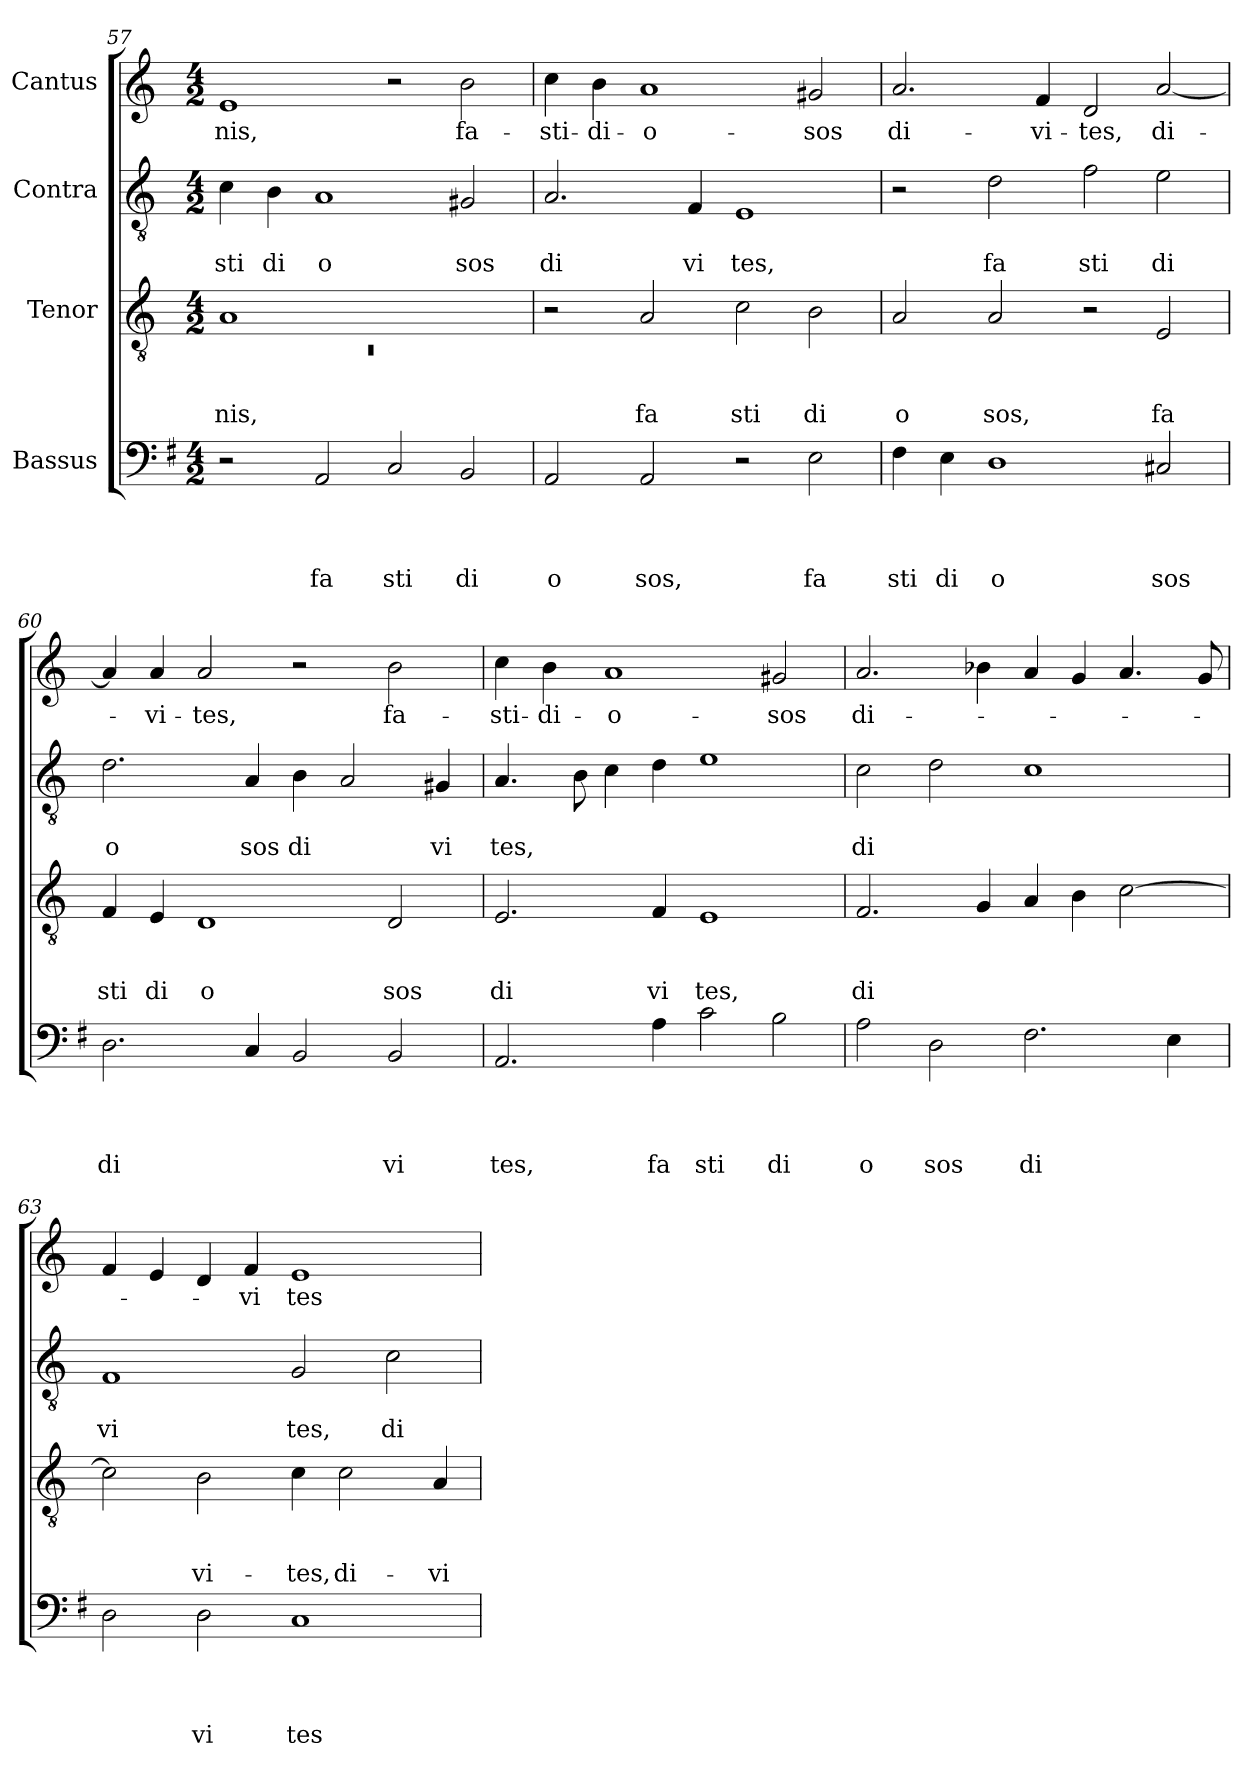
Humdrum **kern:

**kern	**text	**text	**text	**text	**kern	**text	**text	**text	**kern	**text	**text	**kern	**text
*part4	*part4	*part4	*part4	*part4	*part3	*part3	*part3	*part3	*part2	*part2	*part2	*part1	*part1
*staff4	*staff4	*staff4	*staff4	*staff4	*staff3	*staff3	*staff3	*staff3	*staff2	*staff2	*staff2	*staff1	*staff1
*I"Bassus	*	*	*	*	*I"Tenor	*	*	*	*I"Contra	*	*	*I"Cantus	*
!!LO:LB:g=z
*clefF4	*	*	*	*	*clefGv2	*	*	*	*clefGv2	*	*	*clefG2	*
*ITrd-3c-5	*	*	*	*	*	*	*	*	*	*	*	*	*
*k[]	*	*	*	*	*k[]	*	*	*	*k[]	*	*	*k[]	*
*C:	*	*	*	*	*C:	*	*	*	*C:	*	*	*C:	*
*M4/2	*	*	*	*	*M4/2	*	*	*	*M4/2	*	*	*M4/2	*
=57	=57	=57	=57	=57	=57	=57	=57	=57	=57	=57	=57	=57	=57
*	*	*	*	*	*^	*	*	*	*	*	*	*	*
!	!	!	!	!	!	!LO:N:vis=1	!	!	!LO:LY:b	!	!	!LO:LY:b	!	!LO:LY:b
2r	.	.	.	.	1A	0rC	.	.	nis,	4c\	.	sti	1e	nis,
!	!	!	!	!	!	!	!	!	!	!	!	!LO:LY:b	!	!
.	.	.	.	.	.	.	.	.	.	4B\	.	di	.	.
!	!	!	!	!LO:LY:b	!	!	!	!	!	!	!	!LO:LY:b	!	!
2D/	.	.	.	fa	.	.	.	.	.	1A	.	o	.	.
!	!	!	!	!LO:LY:b	!	!	!	!	!	!	!	!	!	!
2F/	.	.	.	sti	1ryy	.	.	.	.	.	.	.	2r	.
!	!	!	!	!LO:LY:b	!	!	!	!	!	!	!	!LO:LY:b	!	!LO:LY:b
2E/	.	.	.	di	.	.	.	.	.	2G#X/	.	sos	2b\	fa-
*	*	*	*	*	*v	*v	*	*	*	*	*	*	*	*
=58	=58	=58	=58	=58	=58	=58	=58	=58	=58	=58	=58	=58	=58
!	!	!	!	!LO:LY:b	!	!	!	!	!	!	!LO:LY:b	!	!LO:LY:b
2D/	.	.	.	o	2r	.	.	.	2.A/	.	di	4cc\	-sti-
!	!	!	!	!	!	!	!	!	!	!	!	!	!LO:LY:b
.	.	.	.	.	.	.	.	.	.	.	.	4b\	-di-
!	!	!	!	!LO:LY:b	!	!	!	!LO:LY:b	!	!	!	!	!LO:LY:b
2D/	.	.	.	sos,	2A/	.	.	fa	.	.	.	1a	-o-
!	!	!	!	!	!	!	!	!	!	!	!LO:LY:b	!	!
.	.	.	.	.	.	.	.	.	4F/	.	vi	.	.
!	!	!	!	!	!	!	!	!LO:LY:b	!	!	!LO:LY:b	!	!
2r	.	.	.	.	2c\	.	.	sti	1E	.	tes,	.	.
!	!	!	!	!LO:LY:b	!	!	!	!LO:LY:b	!	!	!	!	!LO:LY:b
2A\	.	.	.	fa	2B\	.	.	di	.	.	.	2g#X/	-sos
=59	=59	=59	=59	=59	=59	=59	=59	=59	=59	=59	=59	=59	=59
!	!	!	!	!LO:LY:b	!	!	!	!LO:LY:b	!	!	!	!	!LO:LY:b
4B\	.	.	.	sti	2A/	.	.	o	2r	.	.	2.a/	di-
!	!	!	!	!LO:LY:b	!	!	!	!	!	!	!	!	!
4A\	.	.	.	di	.	.	.	.	.	.	.	.	.
!	!	!	!	!LO:LY:b	!	!	!	!LO:LY:b	!	!	!LO:LY:b	!	!
1G	.	.	.	o	2A/	.	.	sos,	2d\	.	fa	.	.
!	!	!	!	!	!	!	!	!	!	!	!	!	!LO:LY:b
.	.	.	.	.	.	.	.	.	.	.	.	4f/	-vi-
!	!	!	!	!	!	!	!	!	!	!	!LO:LY:b	!	!LO:LY:b
.	.	.	.	.	2r	.	.	.	2f\	.	sti	2d/	-tes,
!	!	!	!	!LO:LY:b	!	!	!	!LO:LY:b	!	!	!LO:LY:b	!	!LO:LY:b
2F#X/	.	.	.	sos	2E/	.	.	fa	2e\	.	di	[<2a/	di-
=60	=60	=60	=60	=60	=60	=60	=60	=60	=60	=60	=60	=60	=60
!	!	!	!	!LO:LY:b	!	!	!	!LO:LY:b	!	!	!LO:LY:b	!	!
2.G\	.	.	.	di	4F/	.	.	sti	2.d\	.	o	4a/]	.
!	!	!	!	!	!	!	!	!LO:LY:b	!	!	!	!	!LO:LY:b
.	.	.	.	.	4E/	.	.	di	.	.	.	4a/	-vi-
!	!	!	!	!	!	!	!	!LO:LY:b	!	!	!	!	!LO:LY:b
.	.	.	.	.	1D	.	.	o	.	.	.	2a/	-tes,
!	!	!	!	!	!	!	!	!	!	!	!LO:LY:b	!	!
4F/	.	.	.	.	.	.	.	.	4A/	.	sos	.	.
!	!	!	!	!	!	!	!	!	!	!	!LO:LY:b	!	!
2E/	.	.	.	.	.	.	.	.	4B\	.	di	2r	.
.	.	.	.	.	.	.	.	.	2A/	.	.	.	.
!	!	!	!	!LO:LY:b	!	!	!	!LO:LY:b	!	!	!	!	!LO:LY:b
2E/	.	.	.	vi	2D/	.	.	sos	.	.	.	2b\	fa-
!	!	!	!	!	!	!	!	!	!	!	!LO:LY:b	!	!
.	.	.	.	.	.	.	.	.	4G#X/	.	vi	.	.
=61	=61	=61	=61	=61	=61	=61	=61	=61	=61	=61	=61	=61	=61
!	!	!	!	!LO:LY:b	!	!	!	!LO:LY:b	!	!	!LO:LY:b	!	!LO:LY:b
2.D/	.	.	.	tes,	2.E/	.	.	di	4.A/	.	tes,	4cc\	-sti-
!	!	!	!	!	!	!	!	!	!	!	!	!	!LO:LY:b
.	.	.	.	.	.	.	.	.	.	.	.	4b\	-di-
.	.	.	.	.	.	.	.	.	8B\	.	.	.	.
!	!	!	!	!	!	!	!	!	!	!	!	!	!LO:LY:b
.	.	.	.	.	.	.	.	.	4c\	.	.	1a	-o-
!	!	!	!	!LO:LY:b	!	!	!	!LO:LY:b	!	!	!	!	!
4d\	.	.	.	fa	4F/	.	.	vi	4d\	.	.	.	.
!	!	!	!	!LO:LY:b	!	!	!	!LO:LY:b	!	!	!	!	!
2f\	.	.	.	sti	1E	.	.	tes,	1e	.	.	.	.
!	!	!	!	!LO:LY:b	!	!	!	!	!	!	!	!	!LO:LY:b
2e\	.	.	.	di	.	.	.	.	.	.	.	2g#X/	-sos
=62	=62	=62	=62	=62	=62	=62	=62	=62	=62	=62	=62	=62	=62
!	!	!	!	!LO:LY:b	!	!	!	!LO:LY:b	!	!	!LO:LY:b	!	!LO:LY:b
2d\	.	.	.	o	2.F/	.	.	di	2c\	.	di	2.a/	di-
!	!	!	!	!LO:LY:b	!	!	!	!	!	!	!	!	!
2G\	.	.	.	sos	.	.	.	.	2d\	.	.	.	.
.	.	.	.	.	4G/	.	.	.	.	.	.	4b-X\	.
!	!	!	!	!LO:LY:b	!	!	!	!	!	!	!	!	!
2.B\	.	.	.	di	4A/	.	.	.	1c	.	.	4a/	.
.	.	.	.	.	4B\	.	.	.	.	.	.	4g/	.
.	.	.	.	.	[<2c\	.	.	.	.	.	.	4.a/	.
4A\	.	.	.	.	.	.	.	.	.	.	.	.	.
.	.	.	.	.	.	.	.	.	.	.	.	8g/	.
!!LO:LB:g=z
=63	=63	=63	=63	=63	=63	=63	=63	=63	=63	=63	=63	=63	=63
!	!	!	!	!	!	!	!	!	!	!	!LO:LY:b	!	!
2G\	.	.	.	.	2c\]	.	.	.	1F	.	vi	4f/	.
.	.	.	.	.	.	.	.	.	.	.	.	4e/	.
!	!	!	!	!LO:LY:b	!	!	!	!LO:LY:b	!	!	!	!	!
2G\	.	.	.	vi	2B\	.	.	vi-	.	.	.	4d/	.
!	!	!	!	!	!	!	!	!	!	!	!	!	!LO:LY:b
.	.	.	.	.	.	.	.	.	.	.	.	4f/	-vi
!	!	!	!	!LO:LY:b	!	!	!	!LO:LY:b	!	!	!LO:LY:b	!	!LO:LY:b
1F	.	.	.	tes	4c\	.	.	-tes,	2G/	.	tes,	1e	tes
!	!	!	!	!	!	!	!	!LO:LY:b	!	!	!	!	!
.	.	.	.	.	2c\	.	.	di-	.	.	.	.	.
!	!	!	!	!	!	!	!	!	!	!	!LO:LY:b	!	!
.	.	.	.	.	.	.	.	.	2c\	.	di	.	.
!	!	!	!	!	!	!	!	!LO:LY:b	!	!	!	!	!
.	.	.	.	.	4A/	.	.	-vi-	.	.	.	.	.
=	=	=	=	=	=	=	=	=	=	=	=	=	=
*-	*-	*-	*-	*-	*-	*-	*-	*-	*-	*-	*-	*-	*-
